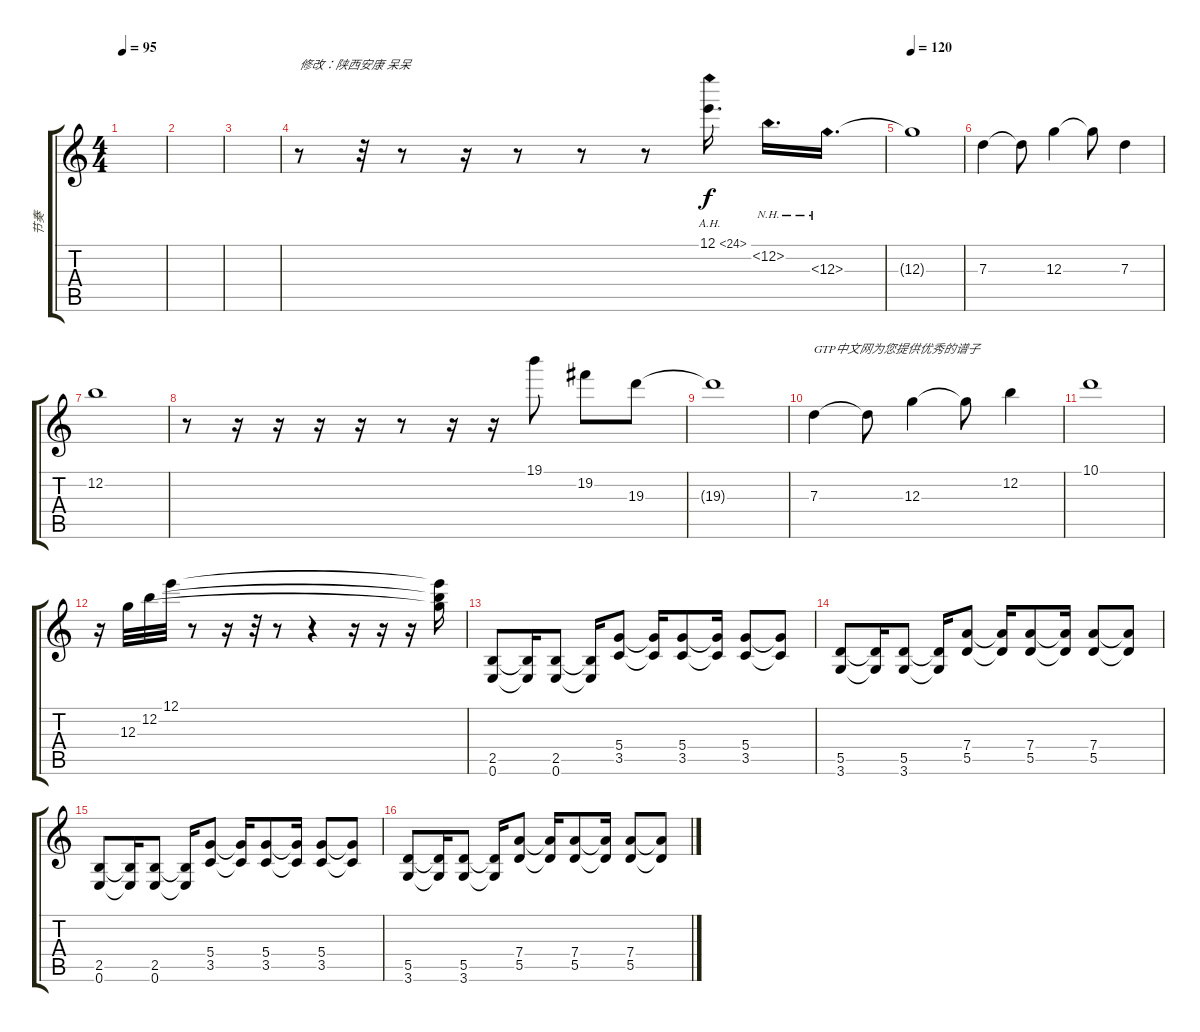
\track ("节奏" "节奏") {instrument electricguitarmuted}
\staff {score tabs}
\tuning (E4 B3 G3 D3 A2 E2) {hide}
\ts (4 4)
\tempo 95
\clef g2
\ks c
|
|
|
r.8{txt "修改：陕西安康 呆呆"} r.32 r.8 r.16 r.8 r.8 r.8 12.1{ah 12}.16{d} 12.2{nh}.16{d} 12.3{nh}.16{d} |
\tempo 120
12.3{t}.1 |
7.3.4 7.3{t}.8 12.3.4 12.3{t}.8 7.3.4 |
12.2.1 |
r.8 r.16 r.16 r.16 r.16 r.8 r.16 r.16 19.1.8 19.2.8 19.3.8 |
19.3{t}.1 |
7.3.4{txt "GTP中文网为您提供优秀的谱子"} 7.3{t}.8 12.3.4 12.3{t}.8 12.2.4 |
10.1.1 |
r.16 12.3.32 12.2.32 12.1.32 r.8 r.16 r.32 r.8 r.4 r.16 r.16 r.16 (12.1{t} 12.2{t} 12.3{t}).16 |
(2.5 0.6).8{instrument overdrivenguitar} (2.5{t} 0.6{t}).16 (2.5 0.6).8 (2.5{t} 0.6{t}).16 (5.4 3.5).8 (5.4{t} 3.5{t}).16 (5.4 3.5).8 (5.4{t} 3.5{t}).16 (5.4 3.5).8 (5.4{t} 3.5{t}).8 |
(5.5 3.6).8{instrument overdrivenguitar} (5.5{t} 3.6{t}).16 (5.5 3.6).8 (5.5{t} 3.6{t}).16 (7.4 5.5).8 (7.4{t} 5.5{t}).16 (7.4 5.5).8 (7.4{t} 5.5{t}).16 (7.4 5.5).8 (7.4{t} 5.5{t}).8 |
(2.5 0.6).8{instrument overdrivenguitar} (2.5{t} 0.6{t}).16 (2.5 0.6).8 (2.5{t} 0.6{t}).16 (5.4 3.5).8 (5.4{t} 3.5{t}).16 (5.4 3.5).8 (5.4{t} 3.5{t}).16 (5.4 3.5).8 (5.4{t} 3.5{t}).8 |
(5.5 3.6).8{instrument overdrivenguitar} (5.5{t} 3.6{t}).16 (5.5 3.6).8 (5.5{t} 3.6{t}).16 (7.4 5.5).8 (7.4{t} 5.5{t}).16 (7.4 5.5).8 (7.4{t} 5.5{t}).16 (7.4 5.5).8 (7.4{t} 5.5{t}).8
